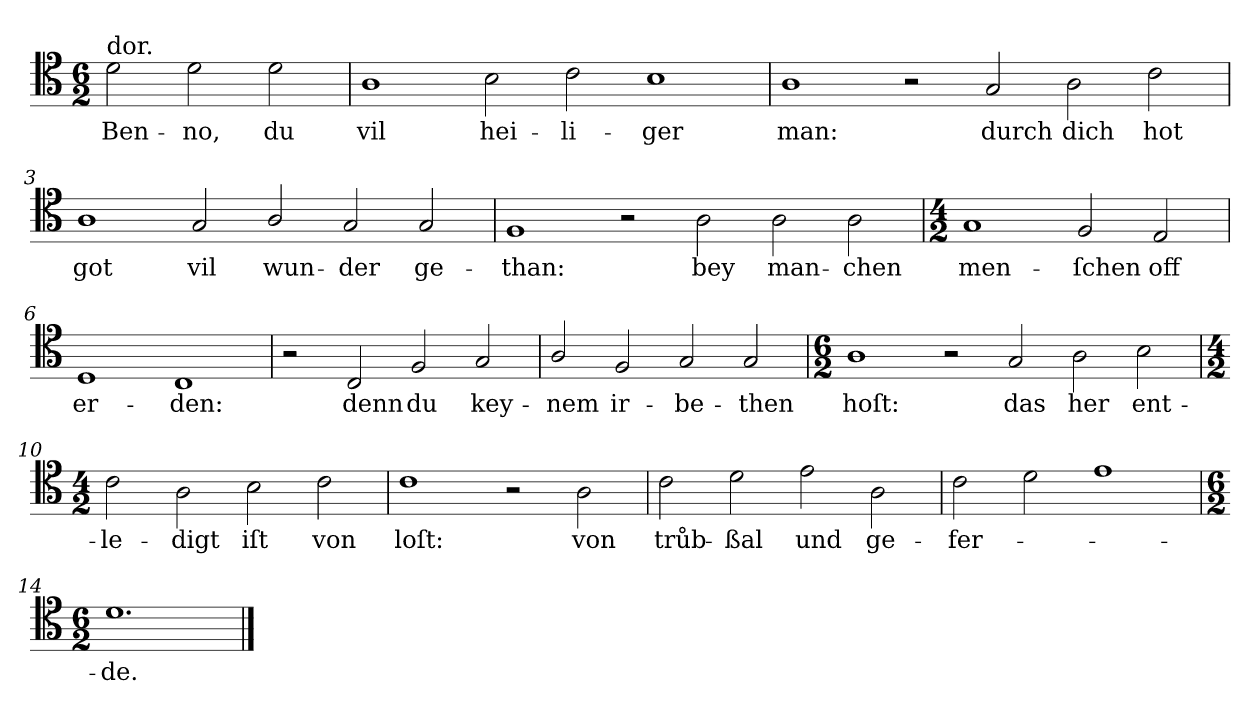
**kern	**text
*part1	*part1
*staff1	*staff1
*clefC4	*
*k[]	*
*D:dor	*
*M6/2	*
=	=
!LO:TX:a:t=dor.	!
2d	Ben-
2d	-no,
2d	du
=1	=1
1A	vil
2B	hei-
2c	-li-
1B	-ger
=2	=2
1A	man:
2r	.
2G	durch
2A	dich
2c	hot
=3	=3
1A	got
2G	vil
2A/	wun-
2G	-der
2G	ge-
=4	=4
1F	-than:
2r	.
2A	bey
2A	man-
2A	-chen
=5	=5
*M4/2	*
1G	men-
2F	-ſchen
2E	off
=6	=6
1D	er-
1C	-den:
=7	=7
2r	.
2C	denn
2F	du
2G	key-
=8	=8
2A/	-nem
2F	ir-
2G	-be-
2G	-then
=9	=9
*M6/2	*
1A	hoſt:
2r	.
2G	das
2A	her
2B	ent-
=10	=10
*M4/2	*
2c	-le-
2A	-digt
2B	iſt
2c	von
=11	=11
1c	loſt:
2r	.
2A	von
=12	=12
2c	trůb-
2d	-ßal
2e	und
2A	ge-
=13	=13
2c	-fer-
2d	.
1e	.
=14	=14
*M6/2	*
1.d	-de.
==	==
*-	*-
